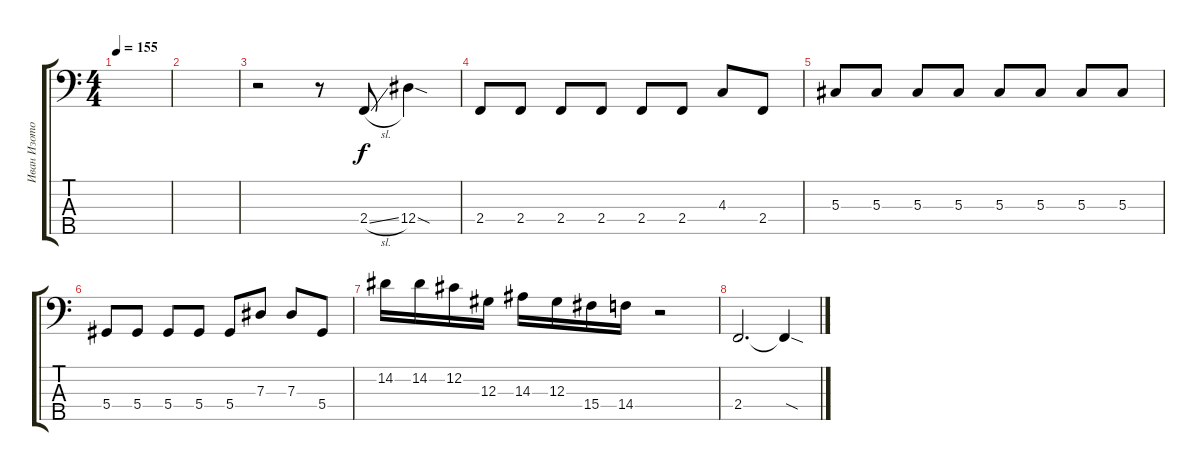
\track ("Иван Изотов" "Иван Изото") {instrument electricbasspick}
\staff {score tabs}
\tuning (Gb2 Db2 Ab1 Eb1 Bb0) {hide}
\ts (4 4)
\tempo 155
\clef f4
\ks c
|
|
r.2 r.8 2.4{sl}.8 12.4{sod}.4 |
2.4.8 2.4.8 2.4.8 2.4.8 2.4.8 2.4.8 4.3.8 2.4.8 |
5.3.8 5.3.8 5.3.8 5.3.8 5.3.8 5.3.8 5.3.8 5.3.8 |
5.4.8 5.4.8 5.4.8 5.4.8 5.4.8 7.3.8 7.3.8 5.4.8 |
14.2.16 14.2.16 12.2.16 12.3.16 14.3.16 12.3.16 15.4.16 14.4.16 r.2 |
2.4.2{d} 2.4{sod t}.4
